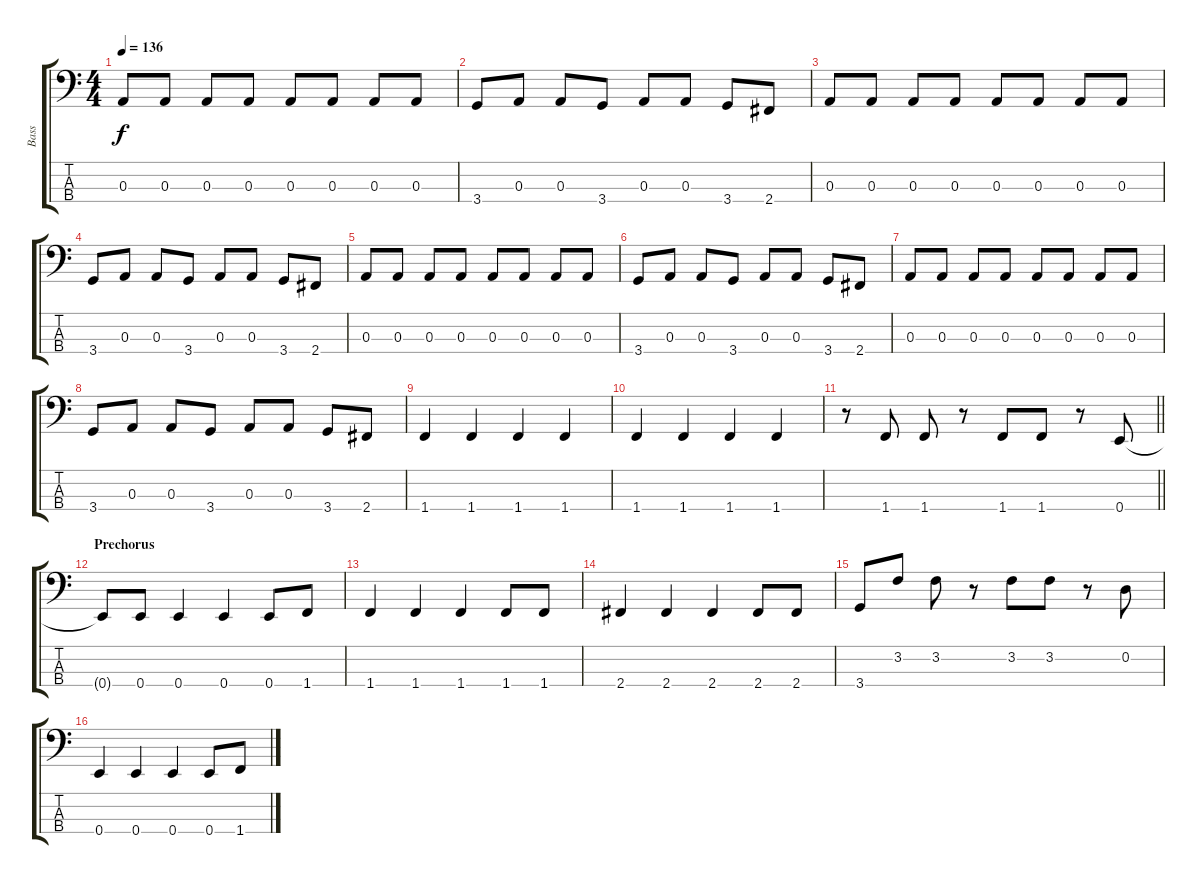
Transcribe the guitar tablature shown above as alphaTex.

\track ("Bass" "Bass") {instrument electricbassfinger}
\staff {score tabs}
\tuning (G2 D2 A1 E1) {hide}
\ts (4 4)
\tempo 136
\clef f4
\ks c
0.3.8{dy f} 0.3.8 0.3.8 0.3.8 0.3.8 0.3.8 0.3.8 0.3.8 |
3.4.8 0.3.8 0.3.8 3.4.8 0.3.8 0.3.8 3.4.8 2.4.8 |
0.3.8 0.3.8 0.3.8 0.3.8 0.3.8 0.3.8 0.3.8 0.3.8 |
3.4.8 0.3.8 0.3.8 3.4.8 0.3.8 0.3.8 3.4.8 2.4.8 |
0.3.8 0.3.8 0.3.8 0.3.8 0.3.8 0.3.8 0.3.8 0.3.8 |
3.4.8 0.3.8 0.3.8 3.4.8 0.3.8 0.3.8 3.4.8 2.4.8 |
0.3.8 0.3.8 0.3.8 0.3.8 0.3.8 0.3.8 0.3.8 0.3.8 |
3.4.8 0.3.8 0.3.8 3.4.8 0.3.8 0.3.8 3.4.8 2.4.8 |
1.4.4 1.4.4 1.4.4 1.4.4 |
1.4.4 1.4.4 1.4.4 1.4.4 |
\barLineRight lightlight
r.8 1.4.8 1.4.8 r.8 1.4.8 1.4.8 r.8 0.4.8 |
\section ("" "Prechorus")
0.4{t}.8 0.4.8 0.4.4 0.4.4 0.4.8 1.4.8 |
1.4.4 1.4.4 1.4.4 1.4.8 1.4.8 |
2.4.4 2.4.4 2.4.4 2.4.8 2.4.8 |
3.4.8 3.2.8 3.2.8 r.8 3.2.8 3.2.8 r.8 0.2.8 |
0.4.4 0.4.4 0.4.4 0.4.8 1.4.8
